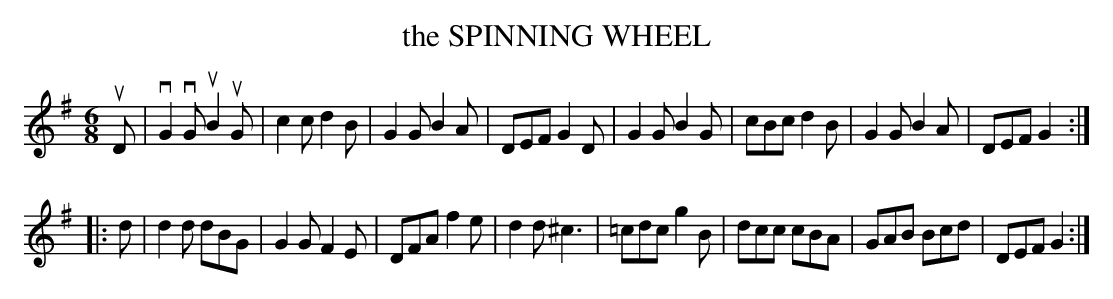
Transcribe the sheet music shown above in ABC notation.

X:1
T: the SPINNING WHEEL
M: 6/8
L: 1/8
K: G
uD |\
vG2vG uB2uG | c2c d2B | G2G B2A | DEF G2D |\
G2G B2G | cBc d2B | G2G B2A | DEF G2 :|
|: d |\
d2d dBG | G2G F2E | DFA f2e | d2d ^c3 |\
=cdc g2B | dcc cBA | GAB Bcd | DEF G2 :|
